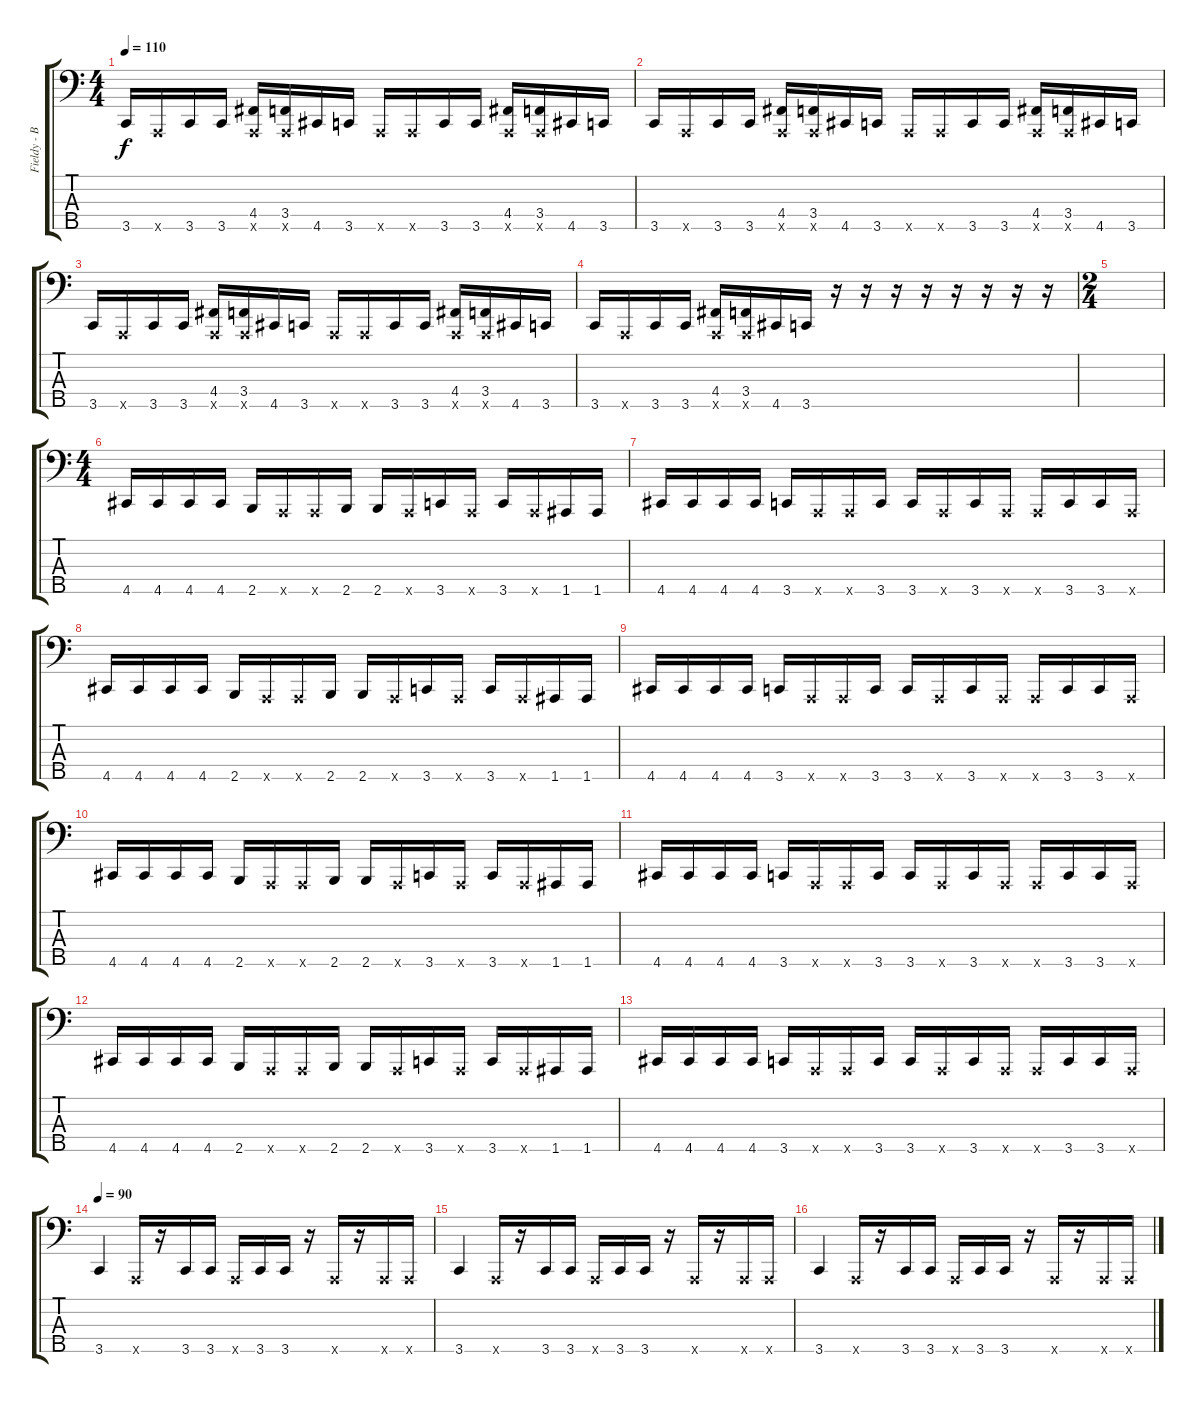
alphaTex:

\track ("Fieldy - Bass" "Fieldy - B") {instrument slapbass1}
\staff {score tabs}
\tuning (F2 C2 G1 D1 A0) {hide}
\ts (4 4)
\tempo 110
\clef f4
\ks c
3.5.16{dy f} 0.5{x}.16 3.5.16 3.5.16 (4.4 0.5{x}).16 (3.4 0.5{x}).16 4.5.16 3.5.16 0.5{x}.16 0.5{x}.16 3.5.16 3.5.16 (4.4 0.5{x}).16 (3.4 0.5{x}).16 4.5.16 3.5.16 |
3.5.16 0.5{x}.16 3.5.16 3.5.16 (4.4 0.5{x}).16 (3.4 0.5{x}).16 4.5.16 3.5.16 0.5{x}.16 0.5{x}.16 3.5.16 3.5.16 (4.4 0.5{x}).16 (3.4 0.5{x}).16 4.5.16 3.5.16 |
3.5.16 0.5{x}.16 3.5.16 3.5.16 (4.4 0.5{x}).16 (3.4 0.5{x}).16 4.5.16 3.5.16 0.5{x}.16 0.5{x}.16 3.5.16 3.5.16 (4.4 0.5{x}).16 (3.4 0.5{x}).16 4.5.16 3.5.16 |
3.5.16 0.5{x}.16 3.5.16 3.5.16 (4.4 0.5{x}).16 (3.4 0.5{x}).16 4.5.16 3.5.16 r.16 r.16 r.16 r.16 r.16 r.16 r.16 r.16 |
\ts (2 4)
|
\ts (4 4)
4.5.16 4.5.16 4.5.16 4.5.16 2.5.16 0.5{x}.16 0.5{x}.16 2.5.16 2.5.16 0.5{x}.16 3.5.16 0.5{x}.16 3.5.16 0.5{x}.16 1.5.16 1.5.16 |
4.5.16 4.5.16 4.5.16 4.5.16 3.5.16 0.5{x}.16 0.5{x}.16 3.5.16 3.5.16 0.5{x}.16 3.5.16 0.5{x}.16 0.5{x}.16 3.5.16 3.5.16 0.5{x}.16 |
4.5.16 4.5.16 4.5.16 4.5.16 2.5.16 0.5{x}.16 0.5{x}.16 2.5.16 2.5.16 0.5{x}.16 3.5.16 0.5{x}.16 3.5.16 0.5{x}.16 1.5.16 1.5.16 |
4.5.16 4.5.16 4.5.16 4.5.16 3.5.16 0.5{x}.16 0.5{x}.16 3.5.16 3.5.16 0.5{x}.16 3.5.16 0.5{x}.16 0.5{x}.16 3.5.16 3.5.16 0.5{x}.16 |
4.5.16 4.5.16 4.5.16 4.5.16 2.5.16 0.5{x}.16 0.5{x}.16 2.5.16 2.5.16 0.5{x}.16 3.5.16 0.5{x}.16 3.5.16 0.5{x}.16 1.5.16 1.5.16 |
4.5.16 4.5.16 4.5.16 4.5.16 3.5.16 0.5{x}.16 0.5{x}.16 3.5.16 3.5.16 0.5{x}.16 3.5.16 0.5{x}.16 0.5{x}.16 3.5.16 3.5.16 0.5{x}.16 |
4.5.16 4.5.16 4.5.16 4.5.16 2.5.16 0.5{x}.16 0.5{x}.16 2.5.16 2.5.16 0.5{x}.16 3.5.16 0.5{x}.16 3.5.16 0.5{x}.16 1.5.16 1.5.16 |
4.5.16 4.5.16 4.5.16 4.5.16 3.5.16 0.5{x}.16 0.5{x}.16 3.5.16 3.5.16 0.5{x}.16 3.5.16 0.5{x}.16 0.5{x}.16 3.5.16 3.5.16 0.5{x}.16 |
\tempo 90
3.5.4 0.5{x}.16 r.16 3.5.16 3.5.16 0.5{x}.16 3.5.16 3.5.16 r.16 0.5{x}.16 r.16 0.5{x}.16 0.5{x}.16 |
3.5.4 0.5{x}.16 r.16 3.5.16 3.5.16 0.5{x}.16 3.5.16 3.5.16 r.16 0.5{x}.16 r.16 0.5{x}.16 0.5{x}.16 |
3.5.4 0.5{x}.16 r.16 3.5.16 3.5.16 0.5{x}.16 3.5.16 3.5.16 r.16 0.5{x}.16 r.16 0.5{x}.16 0.5{x}.16
